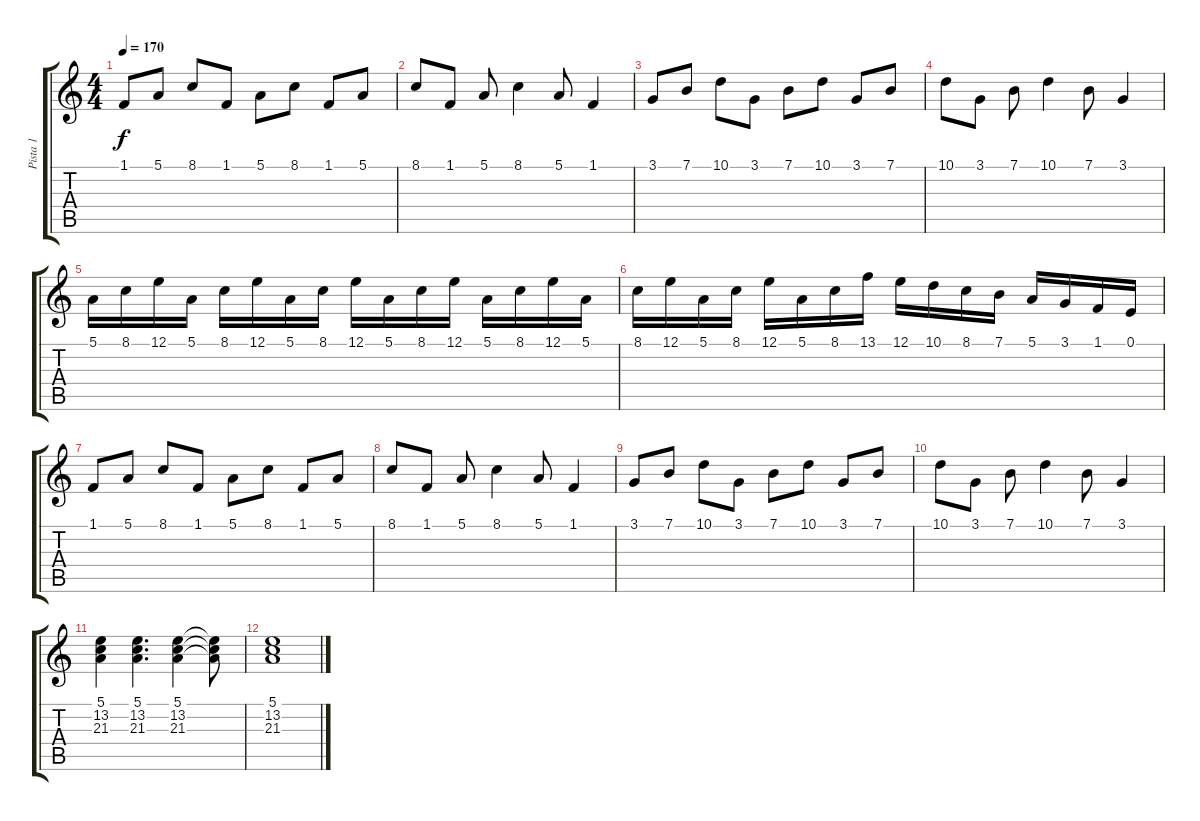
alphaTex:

\track ("Pista 1" "Pista 1") {instrument harmonica}
\staff {score tabs}
\tuning (E4 B3 G3 D3 A2 E2) {hide}
\ts (4 4)
\tempo 170
\clef g2
\ks c
1.1.8{dy f} 5.1.8 8.1.8 1.1.8 5.1.8 8.1.8 1.1.8 5.1.8 |
8.1.8 1.1.8 5.1.8 8.1.4 5.1.8 1.1.4 |
3.1.8 7.1.8 10.1.8 3.1.8 7.1.8 10.1.8 3.1.8 7.1.8 |
10.1.8 3.1.8 7.1.8 10.1.4 7.1.8 3.1.4 |
5.1.16 8.1.16 12.1.16 5.1.16 8.1.16 12.1.16 5.1.16 8.1.16 12.1.16 5.1.16 8.1.16 12.1.16 5.1.16 8.1.16 12.1.16 5.1.16 |
8.1.16 12.1.16 5.1.16 8.1.16 12.1.16 5.1.16 8.1.16 13.1.16 12.1.16 10.1.16 8.1.16 7.1.16 5.1.16 3.1.16 1.1.16 0.1.16 |
1.1.8 5.1.8 8.1.8 1.1.8 5.1.8 8.1.8 1.1.8 5.1.8 |
8.1.8 1.1.8 5.1.8 8.1.4 5.1.8 1.1.4 |
3.1.8 7.1.8 10.1.8 3.1.8 7.1.8 10.1.8 3.1.8 7.1.8 |
10.1.8 3.1.8 7.1.8 10.1.4 7.1.8 3.1.4 |
(5.1 13.2 21.3).4 (5.1 13.2 21.3).4{d} (5.1 13.2 21.3).4 (5.1{t} 13.2{t} 21.3{t}).8 |
(5.1 13.2 21.3).1
